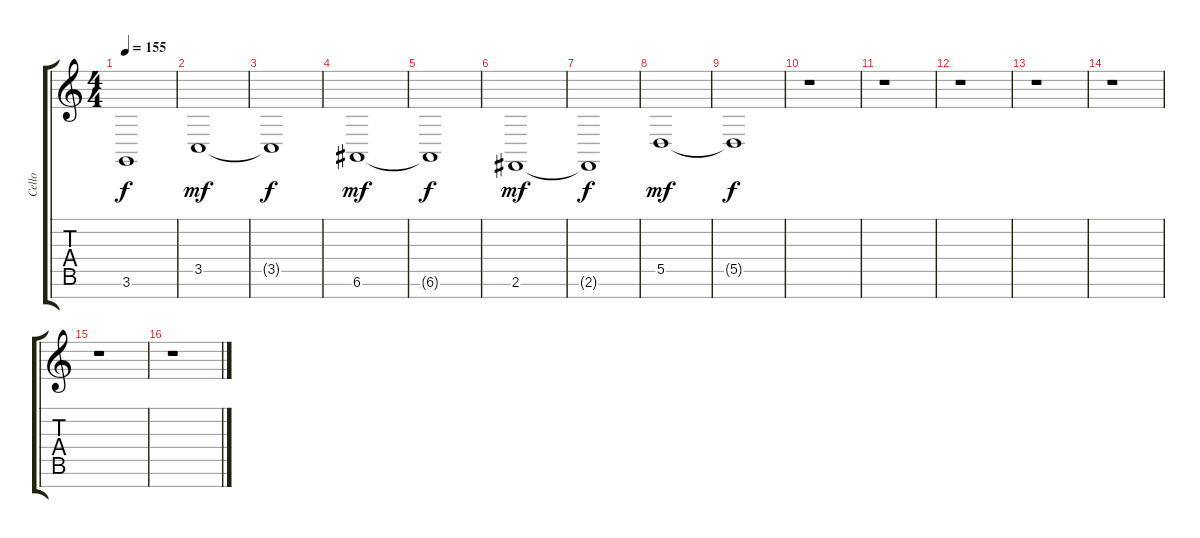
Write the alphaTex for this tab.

\track ("Cello" "Cello") {instrument cello}
\staff {score tabs}
\tuning (E4 B3 G3 D3 A2 E2 B1) {hide}
\ts (4 4)
\tempo 155
\clef g2
\ks c
3.6{t}.1{dy f} |
3.5.1{dy mf} |
3.5{t}.1{dy f} |
6.6.1{dy mf} |
6.6{t}.1{dy f} |
2.6.1{dy mf} |
2.6{t}.1{dy f} |
5.5.1{dy mf} |
5.5{t}.1{dy f} |
r.1 |
r.1 |
r.1 |
r.1 |
r.1 |
r.1 |
r.1
